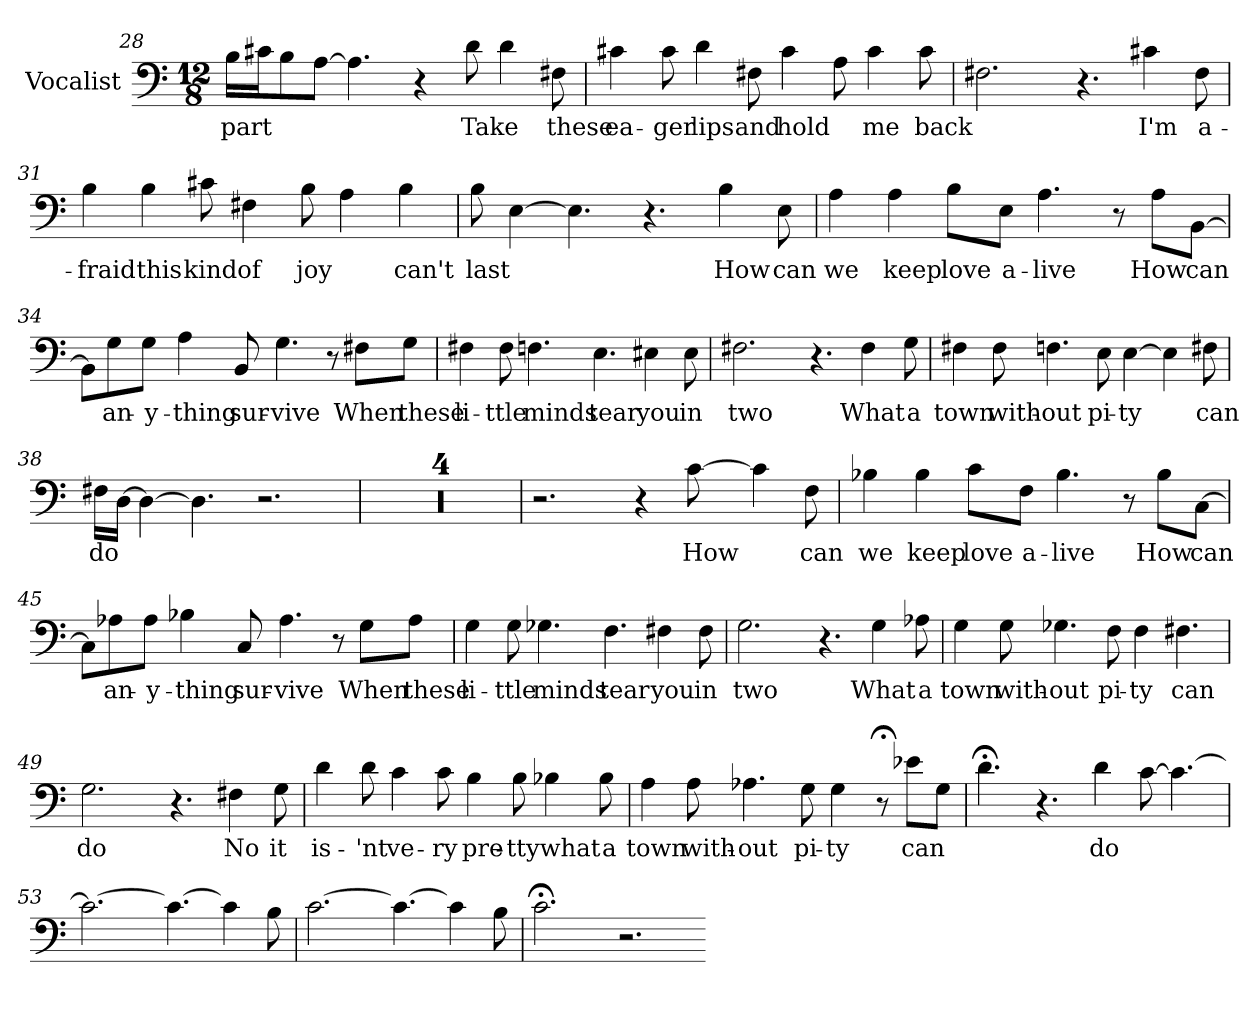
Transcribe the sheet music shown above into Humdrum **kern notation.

**kern	**text
*part1	*part1
*staff1	*staff1
*I"Vocalist	*
*clefF4	*
*M12/8	*
=28	=28
16B\LL	-part
16c#X\J	_
8B\	_
[8A\J	_
4.A]	_
4r	.
8d	Take
4d	_
8F#X	these
=29	=29
4c#X	ea-
8c#	-ger
4d	lips
8F#X	and
4c#	hold
8A	_
4c#	me
8c#	back
=30	=30
2.F#X	_
4.r	.
4c#X	I'm
8F#	a-
=31	=31
4B	-fraid
4B	this
8c#X	kind
4F#X	of
8B	joy
4A	_
4B	can't
=32	=32
8B	last
[4E	_
4.E]	_
4.r	.
4B	How
8E	can
=33	=33
4A	we
4A	keep
8B\L	love
8E\J	a-
4.A	-live
8r	.
8A\L	How
[8BB\J	can
=34	=34
8BB\L]	_
8G\	an-
8G\J	-y-
4A	-thing
8BB	sur-
4.G	-vive
8r	.
8F#X\L	When
8G\J	these
=35	=35
4F#X	li-
8F#	-ttle
4.Fn	minds
4.E	tear
4E#X	you
8E#	in
=36	=36
2.F#X	two
4.r	.
4F#	What
8G	a
=37	=37
4F#X	town
8F#	with-
4.Fn	-out
8E	pi-
[4E	-ty
4E]	_
8F#X	can
=38	=38
16F#X\LL	do
[16D\JJ	_
4D_	_
4.D]	_
2.r	.
=39	=39
1.r	.
=40	=40
1.r	.
=41	=41
1.r	.
=42	=42
1.r	.
=43	=43
2.r	.
4r	.
[8c	How
4c]	_
8F	can
=44	=44
4B-X	we
4B-	keep
8c\L	love
8F\J	a-
4.B-	-live
8r	.
8B-\L	How
[8C\J	can
=45	=45
8C\L]	_
8A-X\	an-
8A-\J	-y-
4B-X	-thing
8C	sur-
4.A-	-vive
8r	.
8G\L	When
8A-\J	these
=46	=46
4G	li-
8G	-ttle
4.G-X	minds
4.F	tear
4F#X	you
8F#	in
=47	=47
2.G	two
4.r	.
4G	What
8A-X	a
=48	=48
4G	town
8G	with-
4.G-X	-out
8F	pi-
4F	-ty
4.F#X	can
=49	=49
2.G	do
4.r	.
4F#X	No
8G	it
=50	=50
4d	is-
8d	-'nt
4c	ve-
8c	-ry
4B	pre-
8B	-tty
4B-X	what
8B-	a
=51	=51
4A	town
8A	with-
4.A-X	-out
8G	pi-
4G	-ty
8r;<	.
8e-X\L	can
8G\J	_
=52	=52
4.d;<	_
4.r	.
4d	do
[8c	_
4.c_	_
=53	=53
2.c_	_
4.c_	_
4c]	_
8B	_
=54	=54
[2.c	_
4.c_	_
4c]	_
8B	_
=55	=55
2.c;<	_
2.r	.
=-	=-
*-	*-
